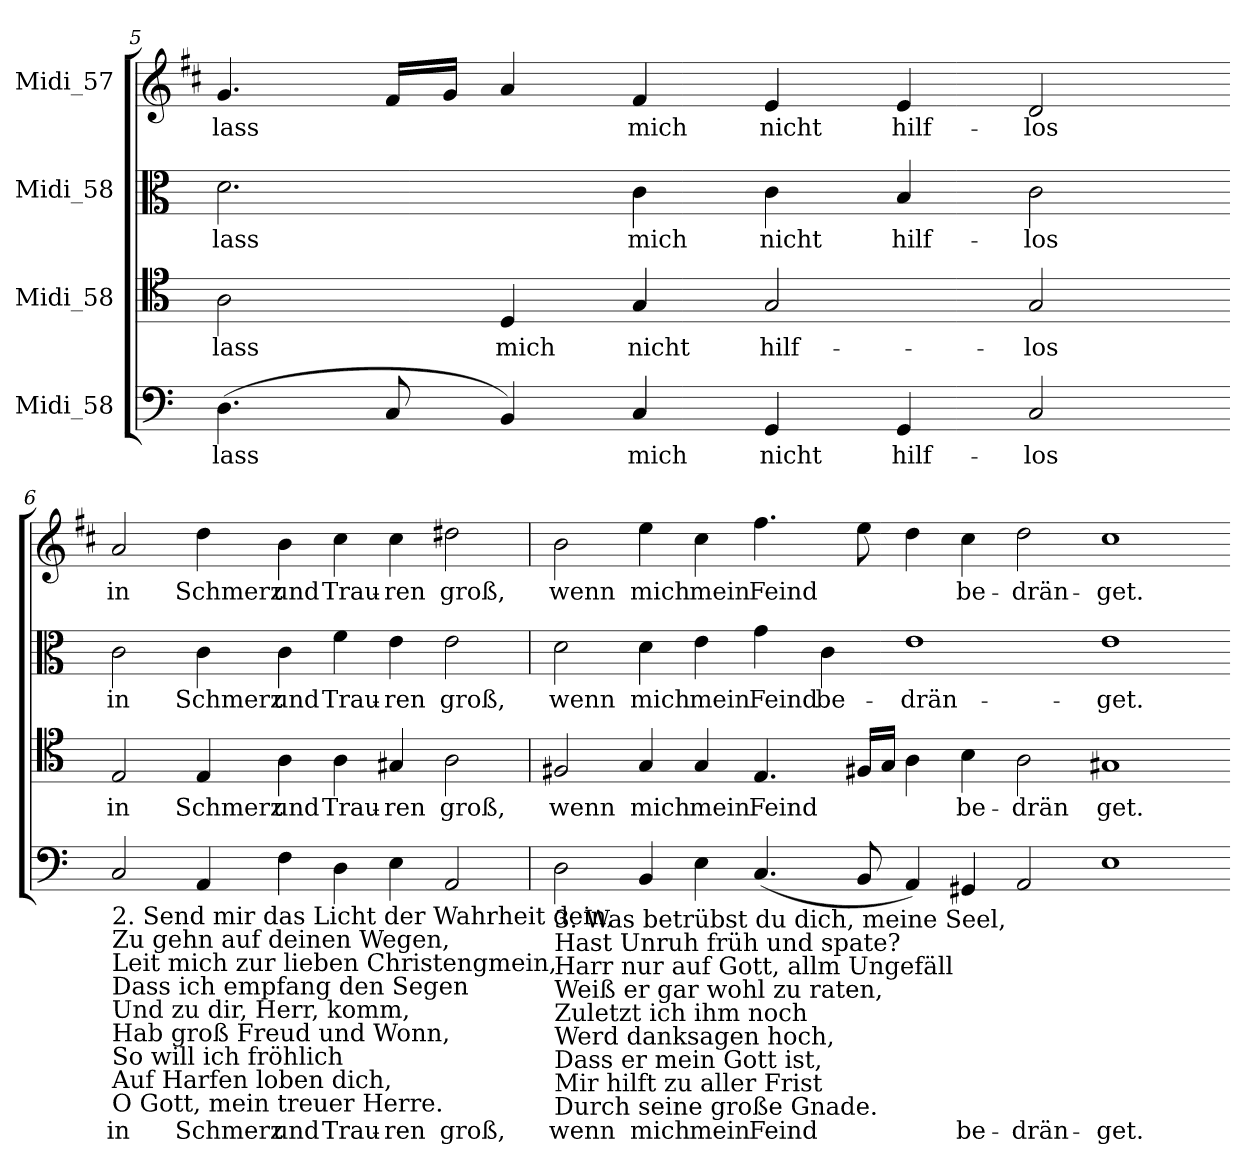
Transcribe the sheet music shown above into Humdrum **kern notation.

**kern	**text	**kern	**text	**kern	**text	**kern	**text
*part4	*part4	*part3	*part3	*part2	*part2	*part1	*part1
*staff4	*staff4	*staff3	*staff3	*staff2	*staff2	*staff1	*staff1
*I"Midi_58	*	*I"Midi_58	*	*I"Midi_58	*	*I"Midi_57	*
*clefF4	*	*clefC4	*	*clefC3	*	*clefG2	*
*	*	*	*	*	*	*ITrd1c2	*
*k[]	*	*k[]	*	*k[]	*	*k[]	*
*C:	*	*C:	*	*C:	*	*C:	*
=5	=5	=5	=5	=5	=5	=5	=5
!	!LO:LY:b	!	!LO:LY:b	!	!LO:LY:b	!	!LO:LY:b
(<4.D	lass	2A	lass	2.d	lass	4.f	lass
8C	.	.	.	.	.	16eLL	.
.	.	.	.	.	.	16fJJ	.
!	!	!	!LO:LY:b	!	!	!	!
4BB)	.	4D	mich	.	.	4g	.
!	!LO:LY:b	!	!LO:LY:b	!	!LO:LY:b	!	!LO:LY:b
4C	mich	4G	nicht	4c	mich	4e	mich
!	!LO:LY:b	!	!LO:LY:b	!	!LO:LY:b	!	!LO:LY:b
4GG	nicht	2G	hilf-	4c	nicht	4d	nicht
!	!LO:LY:b	!	!	!	!LO:LY:b	!	!LO:LY:b
4GG	hilf-	.	.	4B	hilf-	4d	hilf-
!	!LO:LY:b	!	!LO:LY:b	!	!LO:LY:b	!	!LO:LY:b
2C	-los	2G	-los	2c	-los	2c	-los
!!LO:LB:g=z
=6-	=6-	=6-	=6-	=6-	=6-	=6-	=6-
!LO:TX:b:t=2. Send mir das Licht der Wahrheit dein,\nZu gehn auf deinen Wegen,\nLeit mich zur lieben Christengmein,\nDass ich empfang den Segen\nUnd zu dir, Herr, komm,\nHab groß Freud und Wonn,\nSo will ich fröhlich\nAuf Harfen loben dich,\nO Gott, mein treuer Herre.	!	!	!	!	!	!	!
!	!LO:LY:b	!	!LO:LY:b	!	!LO:LY:b	!	!LO:LY:b
2C	in	2E	in	2c	in	2g	in
!	!LO:LY:b	!	!LO:LY:b	!	!LO:LY:b	!	!LO:LY:b
4AA	Schmerz	4E	Schmerz	4c	Schmerz	4cc	Schmerz
!	!LO:LY:b	!	!LO:LY:b	!	!LO:LY:b	!	!LO:LY:b
4F	und	4A	und	4c	und	4a	und
!	!LO:LY:b	!	!LO:LY:b	!	!LO:LY:b	!	!LO:LY:b
4D	Trau-	4A	Trau-	4f	Trau-	4b	Trau-
!	!LO:LY:b	!	!LO:LY:b	!	!LO:LY:b	!	!LO:LY:b
4E	-ren	4G#X	-ren	4e	-ren	4b	-ren
!	!LO:LY:b	!	!LO:LY:b	!	!LO:LY:b	!	!LO:LY:b
2AA	groß,	2A	groß,	2e	groß,	2cc#X	groß,
=7	=7	=7	=7	=7	=7	=7	=7
!LO:TX:b:t=3. Was betrübst du dich, meine Seel,\nHast Unruh früh und spate?\nHarr nur auf Gott, allm Ungefäll\nWeiß er gar wohl zu raten,\nZuletzt ich ihm noch\nWerd danksagen hoch,\nDass er mein Gott ist,\nMir hilft zu aller Frist\nDurch seine große Gnade.	!	!	!	!	!	!	!
!	!LO:LY:b	!	!LO:LY:b	!	!LO:LY:b	!	!LO:LY:b
2D	wenn	2F#X	wenn	2d	wenn	2a	wenn
!	!LO:LY:b	!	!LO:LY:b	!	!LO:LY:b	!	!LO:LY:b
4BB	mich	4G	mich	4d	mich	4dd	mich
!	!LO:LY:b	!	!LO:LY:b	!	!LO:LY:b	!	!LO:LY:b
4E	mein	4G	mein	4e	mein	4b	mein
!	!LO:LY:b	!	!LO:LY:b	!	!LO:LY:b	!	!LO:LY:b
(<4.C	Feind	4.E	Feind	4g	Feind	4.ee	Feind
!	!	!	!	!	!LO:LY:b	!	!
.	.	.	.	4c	be-	.	.
8BB	.	16F#XLL	.	.	.	8dd	.
.	.	16GJJ	.	.	.	.	.
!	!	!	!	!	!LO:LY:b	!	!
4AA)	.	4A	.	1e	-drän-	4cc	.
!	!LO:LY:b	!	!LO:LY:b	!	!	!	!LO:LY:b
4GG#X	be-	4B	be-	.	.	4b	be-
!	!LO:LY:b	!	!LO:LY:b	!	!	!	!LO:LY:b
2AA	-drän-	2A	-drän	.	.	2cc	-drän-
!	!LO:LY:b	!	!LO:LY:b	!	!LO:LY:b	!	!LO:LY:b
1E	-get.	1G#X	get.	1e	-get.	1b	-get.
=-	=-	=-	=-	=-	=-	=-	=-
*-	*-	*-	*-	*-	*-	*-	*-
